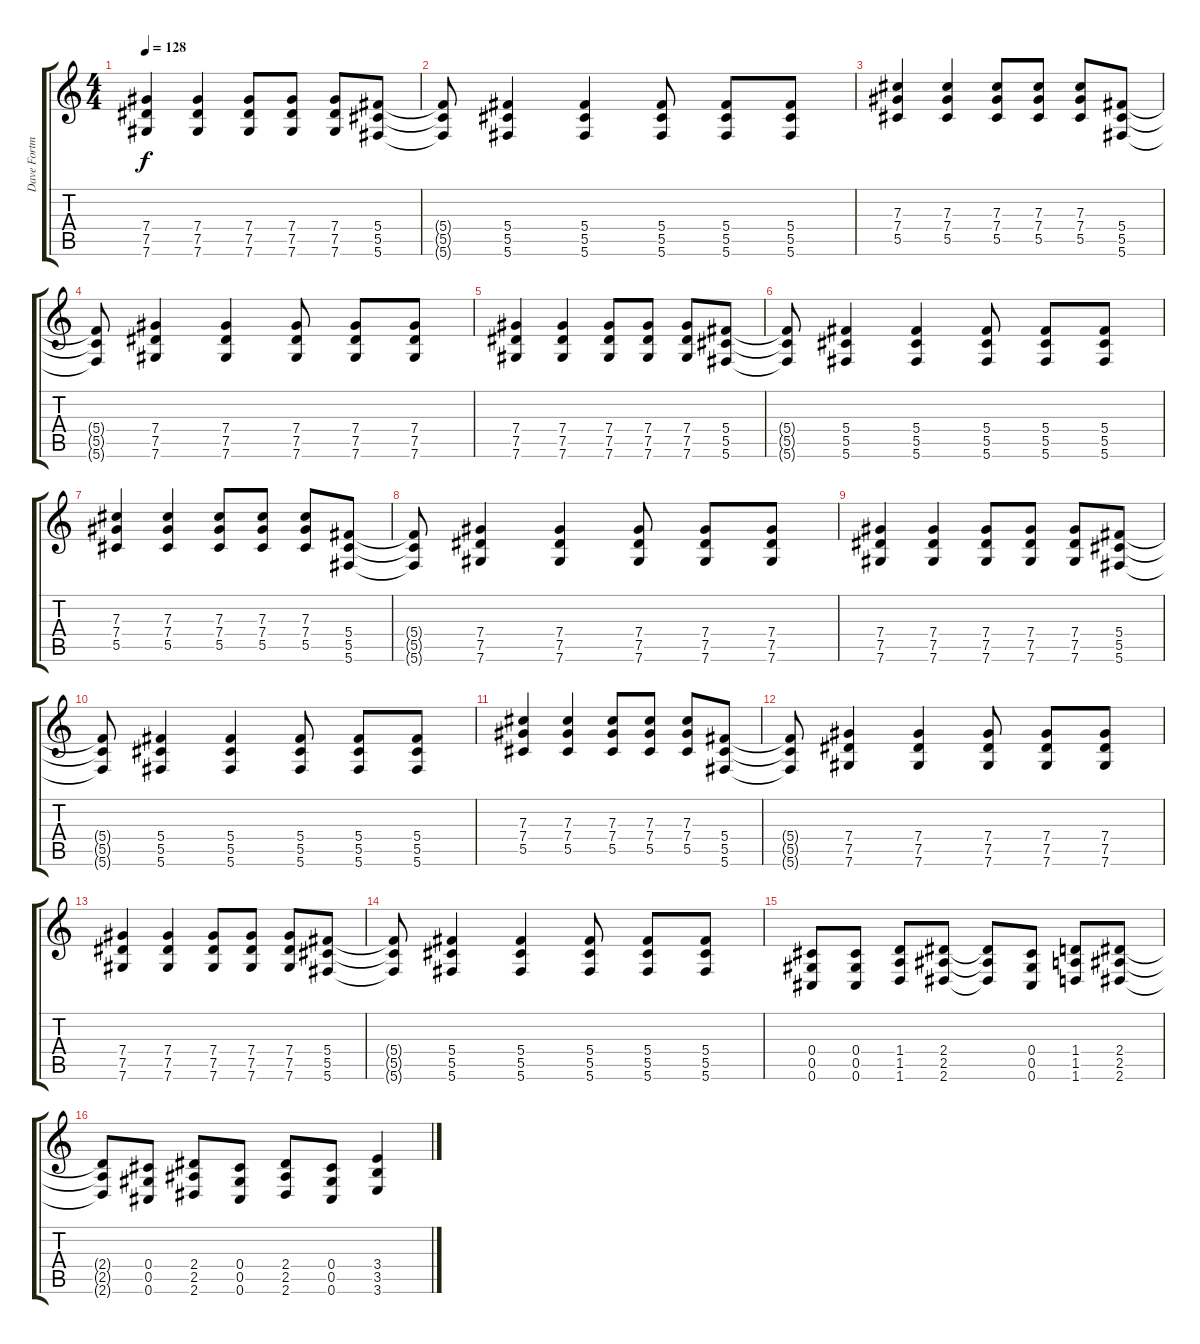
\track ("Dave Fortman (rhythm)" "Dave Fortm") {instrument overdrivenguitar}
\staff {score tabs}
\tuning (Eb4 Bb3 Gb3 Db3 Ab2 Db2) {hide}
\ts (4 4)
\tempo 128
\clef g2
\ks c
(7.4 7.5 7.6).4{dy f} (7.4 7.5 7.6).4 (7.4 7.5 7.6).8 (7.4 7.5 7.6).8 (7.4 7.5 7.6).8 (5.4 5.5 5.6).8 |
(5.4{t} 5.5{t} 5.6{t}).8 (5.4 5.5 5.6).4 (5.4 5.5 5.6).4 (5.4 5.5 5.6).8 (5.4 5.5 5.6).8 (5.4 5.5 5.6).8 |
(7.3 7.4 5.5).4 (7.3 7.4 5.5).4 (7.3 7.4 5.5).8 (7.3 7.4 5.5).8 (7.3 7.4 5.5).8 (5.4 5.5 5.6).8 |
(5.4{t} 5.5{t} 5.6{t}).8 (7.4 7.5 7.6).4 (7.4 7.5 7.6).4 (7.4 7.5 7.6).8 (7.4 7.5 7.6).8 (7.4 7.5 7.6).8 |
(7.4 7.5 7.6).4 (7.4 7.5 7.6).4 (7.4 7.5 7.6).8 (7.4 7.5 7.6).8 (7.4 7.5 7.6).8 (5.4 5.5 5.6).8 |
(5.4{t} 5.5{t} 5.6{t}).8 (5.4 5.5 5.6).4 (5.4 5.5 5.6).4 (5.4 5.5 5.6).8 (5.4 5.5 5.6).8 (5.4 5.5 5.6).8 |
(7.3 7.4 5.5).4 (7.3 7.4 5.5).4 (7.3 7.4 5.5).8 (7.3 7.4 5.5).8 (7.3 7.4 5.5).8 (5.4 5.5 5.6).8 |
(5.4{t} 5.5{t} 5.6{t}).8 (7.4 7.5 7.6).4 (7.4 7.5 7.6).4 (7.4 7.5 7.6).8 (7.4 7.5 7.6).8 (7.4 7.5 7.6).8 |
(7.4 7.5 7.6).4 (7.4 7.5 7.6).4 (7.4 7.5 7.6).8 (7.4 7.5 7.6).8 (7.4 7.5 7.6).8 (5.4 5.5 5.6).8 |
(5.4{t} 5.5{t} 5.6{t}).8 (5.4 5.5 5.6).4 (5.4 5.5 5.6).4 (5.4 5.5 5.6).8 (5.4 5.5 5.6).8 (5.4 5.5 5.6).8 |
(7.3 7.4 5.5).4 (7.3 7.4 5.5).4 (7.3 7.4 5.5).8 (7.3 7.4 5.5).8 (7.3 7.4 5.5).8 (5.4 5.5 5.6).8 |
(5.4{t} 5.5{t} 5.6{t}).8 (7.4 7.5 7.6).4 (7.4 7.5 7.6).4 (7.4 7.5 7.6).8 (7.4 7.5 7.6).8 (7.4 7.5 7.6).8 |
(7.4 7.5 7.6).4 (7.4 7.5 7.6).4 (7.4 7.5 7.6).8 (7.4 7.5 7.6).8 (7.4 7.5 7.6).8 (5.4 5.5 5.6).8 |
(5.4{t} 5.5{t} 5.6{t}).8 (5.4 5.5 5.6).4 (5.4 5.5 5.6).4 (5.4 5.5 5.6).8 (5.4 5.5 5.6).8 (5.4 5.5 5.6).8 |
(0.4 0.5 0.6).8 (0.4 0.5 0.6).8 (1.4 1.5 1.6).8 (2.4 2.5 2.6).8 (2.4{t} 2.5{t} 2.6{t}).8 (0.4 0.5 0.6).8 (1.4 1.5 1.6).8 (2.4 2.5 2.6).8 |
(2.4{t} 2.5{t} 2.6{t}).8 (0.4 0.5 0.6).8 (2.4 2.5 2.6).8 (0.4 0.5 0.6).8 (2.4 2.5 2.6).8 (0.4 0.5 0.6).8 (3.4 3.5 3.6).4
